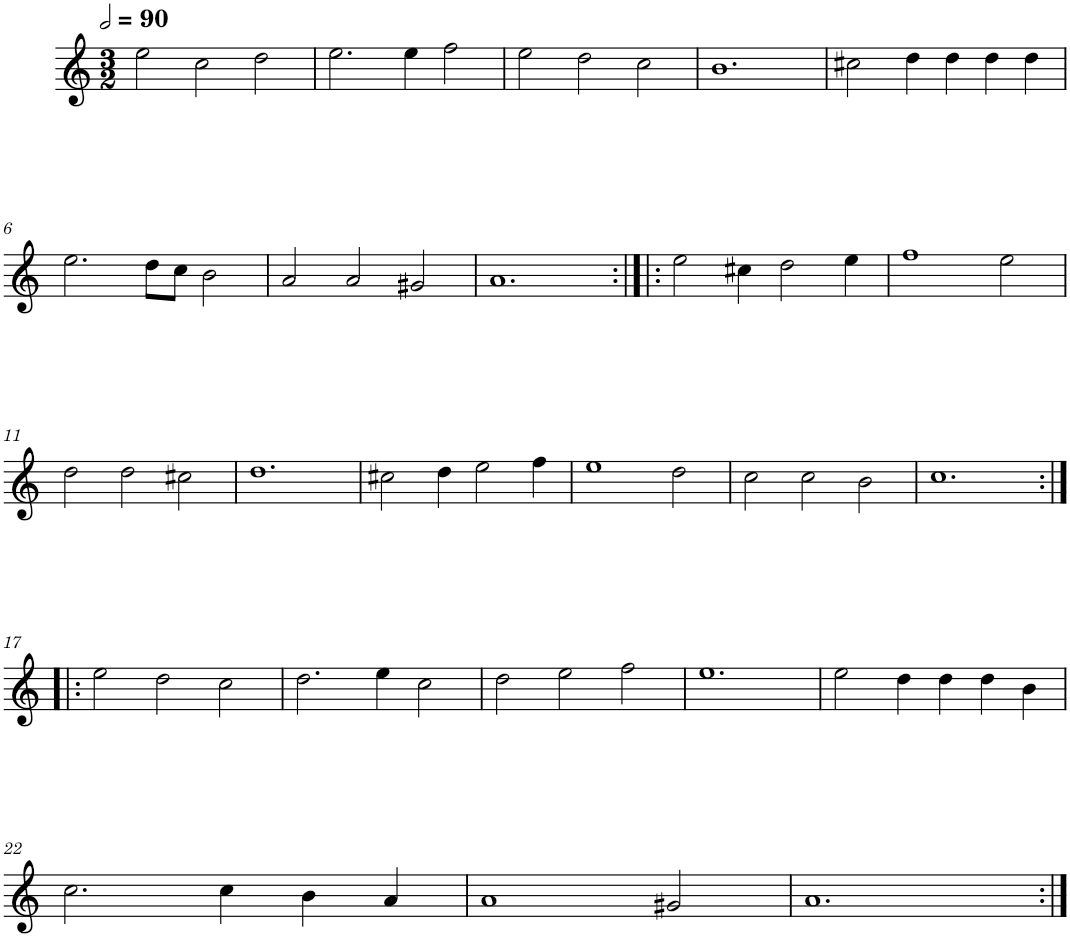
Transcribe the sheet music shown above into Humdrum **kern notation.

**kern
*part1
*staff1
*I"Cinq parties
*clefG2
*k[]
*M3/2
*MM180
=1
2ee\
2cc\
2dd\
=2
2.ee\
4ee\
2ff\
=3
2ee\
2dd\
2cc\
=4
1.b
=5
2cc#X\
4dd\
4dd\
4dd\
4dd\
!!LO:LB:g=z
=6
2.ee\
8dd\L
8cc\J
2b\
=7
2a/
2a/
2g#X/
=8
1.a
=9:|!|:
2ee\
4cc#X\
2dd\
4ee\
=10
1ff
2ee\
!!LO:LB:g=z
=11
2dd\
2dd\
2cc#X\
=12
1.dd
=13
2cc#X\
4dd\
2ee\
4ff\
=14
1ee
2dd\
=15
2cc\
2cc\
2b\
=16
1.cc
!!LO:LB:g=z
=17:|!|:
2ee\
2dd\
2cc\
=18
2.dd\
4ee\
2cc\
=19
2dd\
2ee\
2ff\
=20
1.ee
=21
2ee\
4dd\
4dd\
4dd\
4b\
!!LO:LB:g=z
=22
2.cc\
4cc\
4b\
4a/
=23
1a
2g#X/
=24
1.a
=:|!
*-
